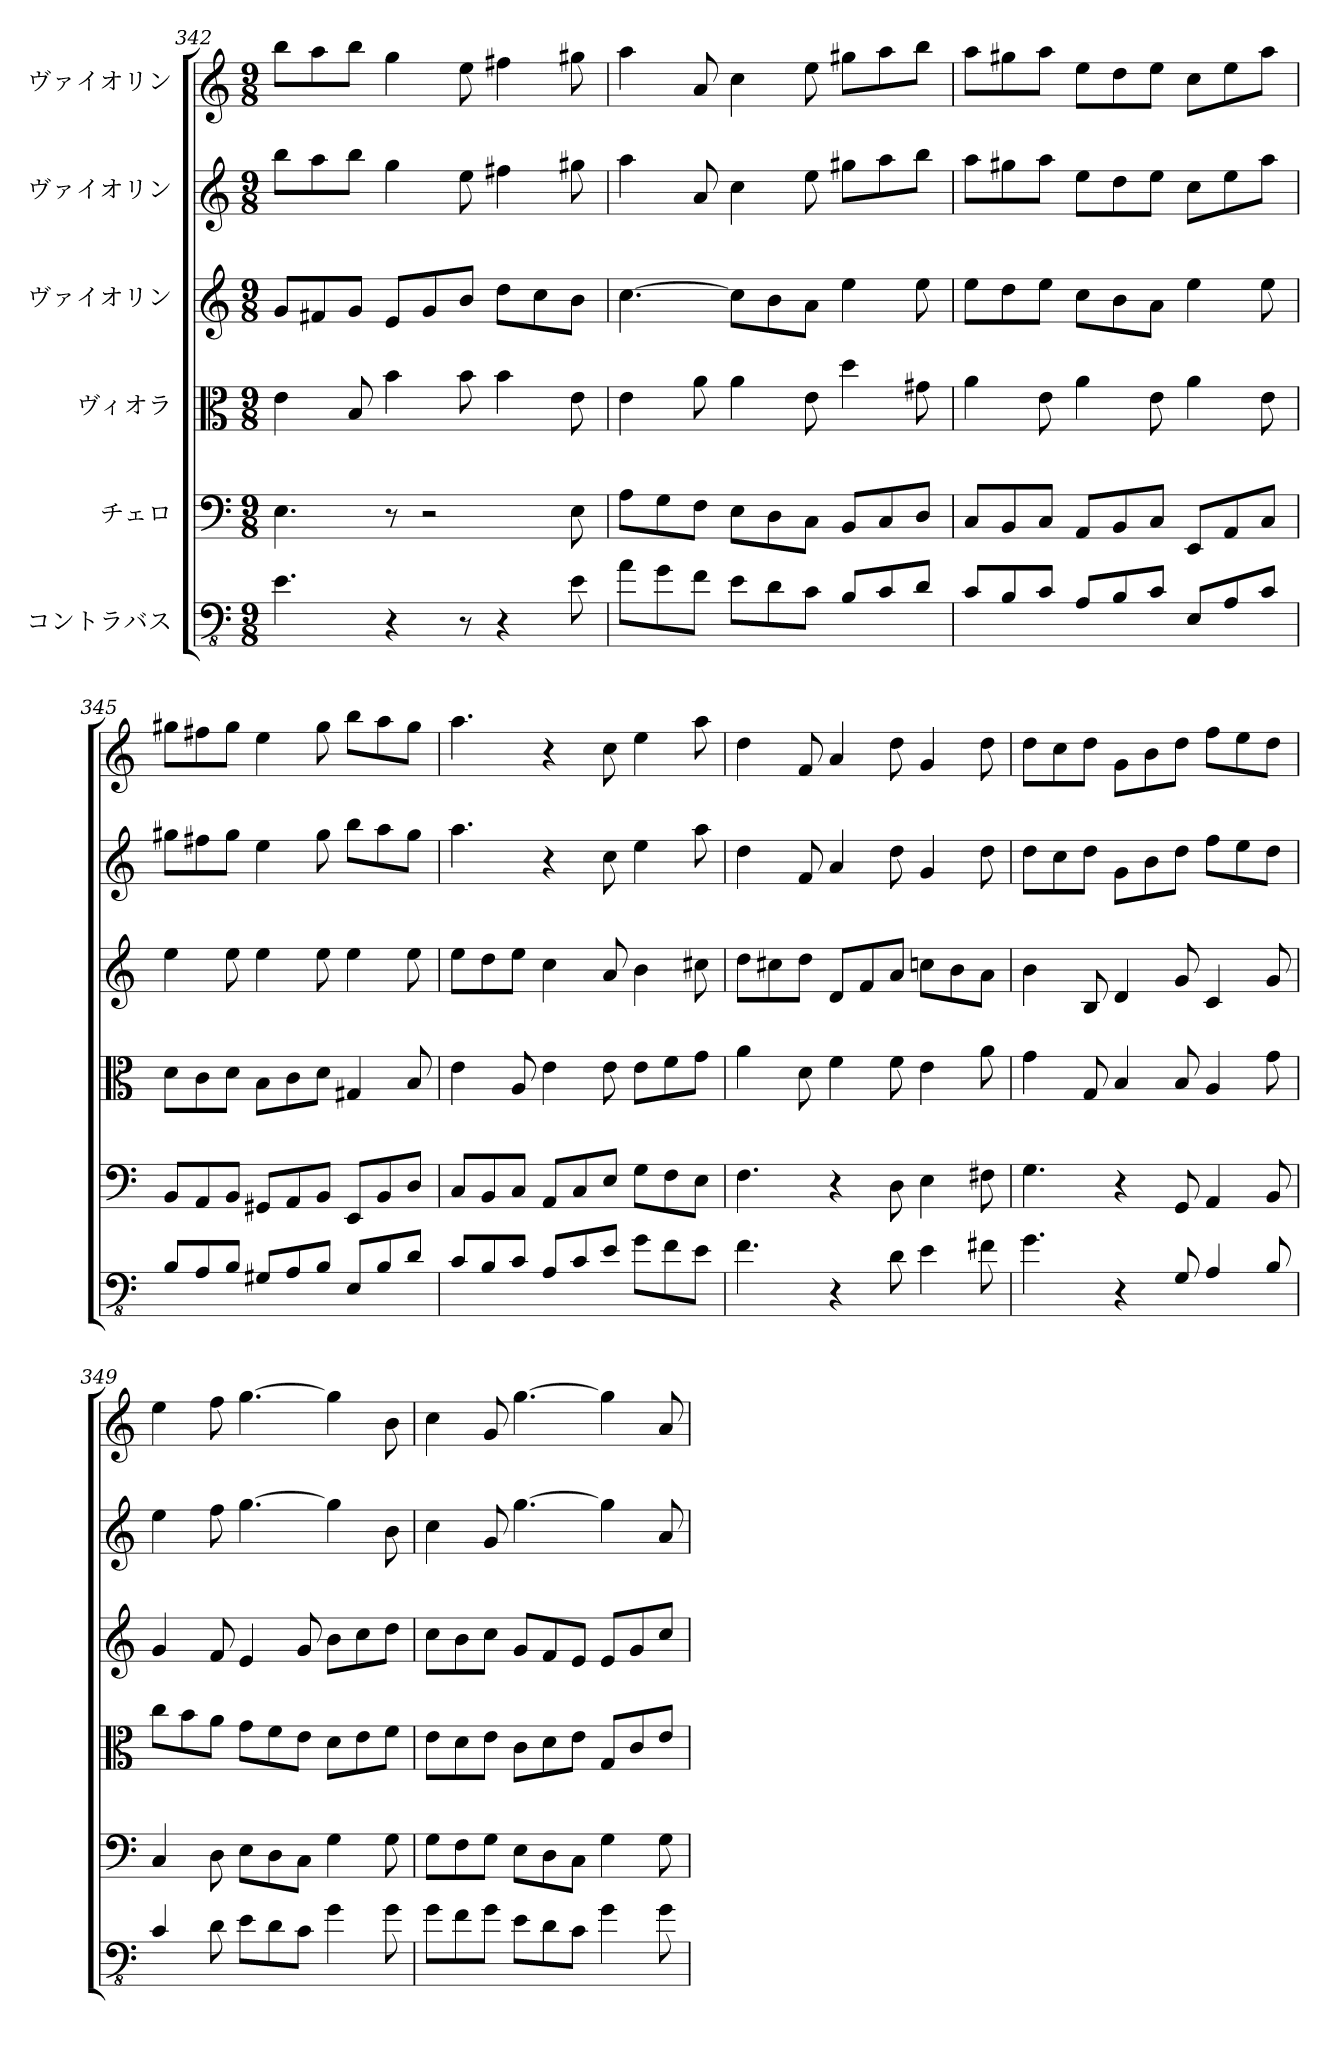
**kern	**kern	**kern	**kern	**kern	**kern
*part6	*part5	*part4	*part3	*part2	*part1
*staff6	*staff5	*staff4	*staff3	*staff2	*staff1
*I"コントラバス	*I"チェロ	*I"ヴィオラ	*I"ヴァイオリン	*I"ヴァイオリン	*I"ヴァイオリン
*clefFv4	*clefF4	*clefC3	*clefG2	*clefG2	*clefG2
*ITrd7c12	*	*	*	*	*
*k[]	*k[]	*k[]	*k[]	*k[]	*k[]
*M9/8	*M9/8	*M9/8	*M9/8	*M9/8	*M9/8
=342	=342	=342	=342	=342	=342
4.EE\	4.E\	4e\	8g/L	8bb\L	8bb\L
.	.	.	8f#X/	8aa\	8aa\
.	.	8B/	8g/J	8bb\J	8bb\J
4r	8r	4b\	8e/L	4gg\	4gg\
.	2r	.	8g/	.	.
8r	.	8b\	8b/J	8ee\	8ee\
4r	.	4b\	8dd\L	4ff#X\	4ff#X\
.	.	.	8cc\	.	.
8EE\	8E\	8e\	8b\J	8gg#X\	8gg#X\
!!LO:PB:g=z
=343	=343	=343	=343	=343	=343
8AA\L	8A\L	4e\	[4.cc\	4aa\	4aa\
8GG\	8G\	.	.	.	.
8FF\J	8F\J	8a\	.	8a/	8a/
8EE\L	8E\L	4a\	8cc\L]	4cc\	4cc\
8DD\	8D\	.	8b\	.	.
8CC\J	8C\J	8e\	8a\J	8ee\	8ee\
8BBB/L	8BB/L	4dd\	4ee\	8gg#X\L	8gg#X\L
8CC/	8C/	.	.	8aa\	8aa\
8DD/J	8D/J	8g#X\	8ee\	8bb\J	8bb\J
=344	=344	=344	=344	=344	=344
8CC/L	8C/L	4a\	8ee\L	8aa\L	8aa\L
8BBB/	8BB/	.	8dd\	8gg#X\	8gg#X\
8CC/J	8C/J	8e\	8ee\J	8aa\J	8aa\J
8AAA/L	8AA/L	4a\	8cc\L	8ee\L	8ee\L
8BBB/	8BB/	.	8b\	8dd\	8dd\
8CC/J	8C/J	8e\	8a\J	8ee\J	8ee\J
8EEE/L	8EE/L	4a\	4ee\	8cc\L	8cc\L
8AAA/	8AA/	.	.	8ee\	8ee\
8CC/J	8C/J	8e\	8ee\	8aa\J	8aa\J
=345	=345	=345	=345	=345	=345
8BBB/L	8BB/L	8d\L	4ee\	8gg#X\L	8gg#X\L
8AAA/	8AA/	8c\	.	8ff#X\	8ff#X\
8BBB/J	8BB/J	8d\J	8ee\	8gg#\J	8gg#\J
8GGG#X/L	8GG#X/L	8B\L	4ee\	4ee\	4ee\
8AAA/	8AA/	8c\	.	.	.
8BBB/J	8BB/J	8d\J	8ee\	8gg#\	8gg#\
8EEE/L	8EE/L	4G#X/	4ee\	8bb\L	8bb\L
8BBB/	8BB/	.	.	8aa\	8aa\
8DD/J	8D/J	8B/	8ee\	8gg#\J	8gg#\J
=346	=346	=346	=346	=346	=346
8CC/L	8C/L	4e\	8ee\L	4.aa\	4.aa\
8BBB/	8BB/	.	8dd\	.	.
8CC/J	8C/J	8A/	8ee\J	.	.
8AAA/L	8AA/L	4e\	4cc\	4r	4r
8CC/	8C/	.	.	.	.
8EE/J	8E/J	8e\	8a/	8cc\	8cc\
8GG\L	8G\L	8e\L	4b\	4ee\	4ee\
8FF\	8F\	8f\	.	.	.
8EE\J	8E\J	8g\J	8cc#X\	8aa\	8aa\
!!LO:LB:g=z
=347	=347	=347	=347	=347	=347
4.FF\	4.F\	4a\	8dd\L	4dd\	4dd\
.	.	.	8cc#X\	.	.
.	.	8d\	8dd\J	8f/	8f/
4r	4r	4f\	8d/L	4a/	4a/
.	.	.	8f/	.	.
8DD\	8D\	8f\	8a/J	8dd\	8dd\
4EE\	4E\	4e\	8ccn\L	4g/	4g/
.	.	.	8b\	.	.
8FF#X\	8F#X\	8a\	8a\J	8dd\	8dd\
=348	=348	=348	=348	=348	=348
4.GG\	4.G\	4g\	4b\	8dd\L	8dd\L
.	.	.	.	8cc\	8cc\
.	.	8G/	8B/	8dd\J	8dd\J
4r	4r	4B/	4d/	8g\L	8g\L
.	.	.	.	8b\	8b\
8GGG/	8GG/	8B/	8g/	8dd\J	8dd\J
4AAA/	4AA/	4A/	4c/	8ff\L	8ff\L
.	.	.	.	8ee\	8ee\
8BBB/	8BB/	8g\	8g/	8dd\J	8dd\J
=349	=349	=349	=349	=349	=349
4CC/	4C/	8cc\L	4g/	4ee\	4ee\
.	.	8b\	.	.	.
8DD\	8D\	8a\J	8f/	8ff\	8ff\
8EE\L	8E\L	8g\L	4e/	[4.gg\	[4.gg\
8DD\	8D\	8f\	.	.	.
8CC\J	8C\J	8e\J	8g/	.	.
4GG\	4G\	8d\L	8b\L	4gg\]	4gg\]
.	.	8e\	8cc\	.	.
8GG\	8G\	8f\J	8dd\J	8b\	8b\
=350	=350	=350	=350	=350	=350
8GG\L	8G\L	8e\L	8cc\L	4cc\	4cc\
8FF\	8F\	8d\	8b\	.	.
8GG\J	8G\J	8e\J	8cc\J	8g/	8g/
8EE\L	8E\L	8c\L	8g/L	[4.gg\	[4.gg\
8DD\	8D\	8d\	8f/	.	.
8CC\J	8C\J	8e\J	8e/J	.	.
4GG\	4G\	8G/L	8e/L	4gg\]	4gg\]
.	.	8c/	8g/	.	.
8GG\	8G\	8e/J	8cc/J	8a/	8a/
=	=	=	=	=	=
*-	*-	*-	*-	*-	*-
